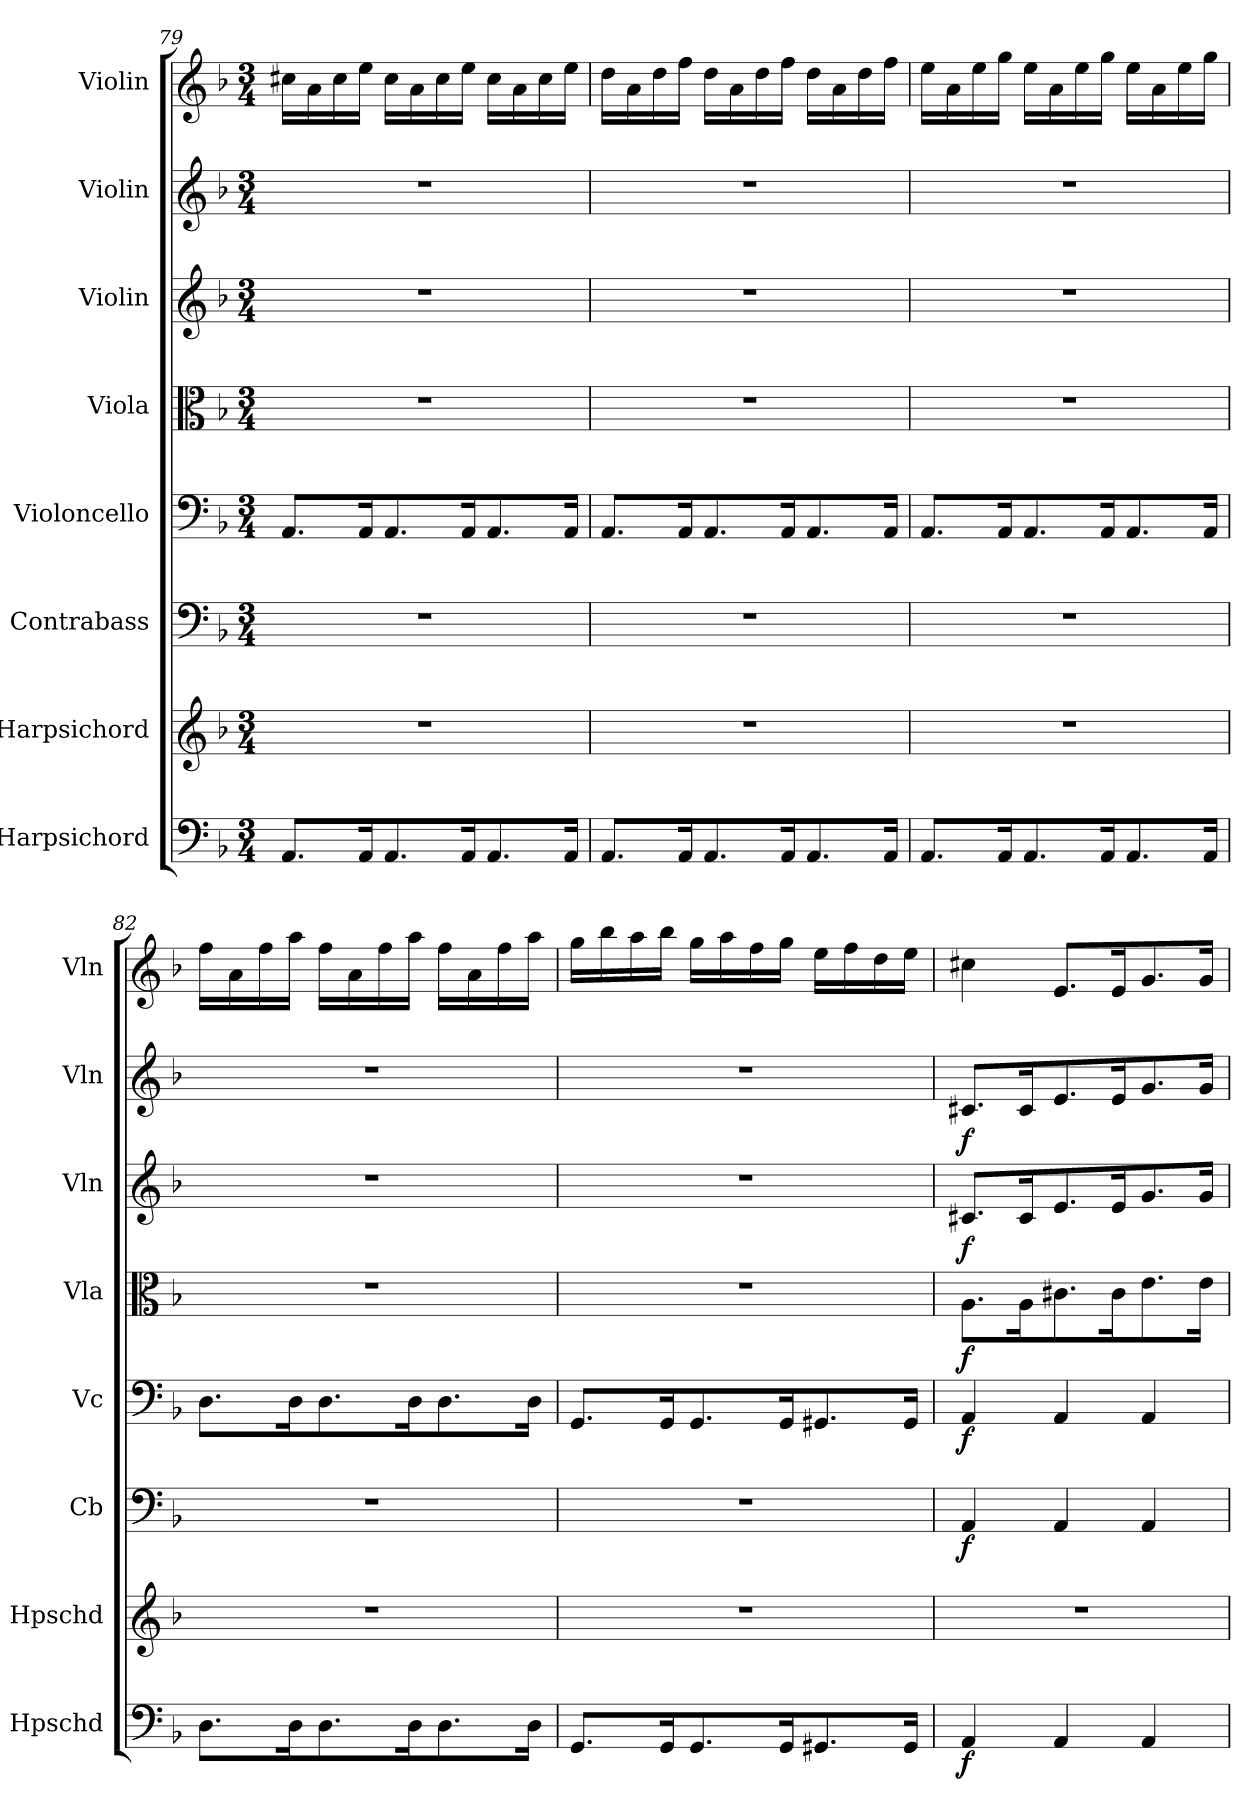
**kern	**dynam	**kern	**kern	**dynam	**kern	**dynam	**kern	**dynam	**kern	**dynam	**kern	**dynam	**kern
*part8	*part8	*part7	*part6	*part6	*part5	*part5	*part4	*part4	*part3	*part3	*part2	*part2	*part1
*staff8	*staff8	*staff7	*staff6	*staff6	*staff5	*staff5	*staff4	*staff4	*staff3	*staff3	*staff2	*staff2	*staff1
*I"Harpsichord	*	*I"Harpsichord	*I"Contrabass	*	*I"Violoncello	*	*I"Viola	*	*I"Violin	*	*I"Violin	*	*I"Violin
*I'Hpschd	*	*I'Hpschd	*I'Cb	*	*I'Vc	*	*I'Vla	*	*I'Vln	*	*I'Vln	*	*I'Vln
*clefF4	*	*clefG2	*clefF4	*	*clefF4	*	*clefC3	*	*clefG2	*	*clefG2	*	*clefG2
*k[b-]	*	*k[b-]	*k[b-]	*	*k[b-]	*	*k[b-]	*	*k[b-]	*	*k[b-]	*	*k[b-]
*M3/4	*	*M3/4	*M3/4	*	*M3/4	*	*M3/4	*	*M3/4	*	*M3/4	*	*M3/4
=79	=79	=79	=79	=79	=79	=79	=79	=79	=79	=79	=79	=79	=79
8.AA/L	.	2.r	2.r	.	8.AA/L	.	2.r	.	2.r	.	2.r	.	16cc#X\LL
.	.	.	.	.	.	.	.	.	.	.	.	.	16a\
.	.	.	.	.	.	.	.	.	.	.	.	.	16cc#\
16AA/K	.	.	.	.	16AA/K	.	.	.	.	.	.	.	16ee\JJ
8.AA/	.	.	.	.	8.AA/	.	.	.	.	.	.	.	16cc#\LL
.	.	.	.	.	.	.	.	.	.	.	.	.	16a\
.	.	.	.	.	.	.	.	.	.	.	.	.	16cc#\
16AA/K	.	.	.	.	16AA/K	.	.	.	.	.	.	.	16ee\JJ
8.AA/	.	.	.	.	8.AA/	.	.	.	.	.	.	.	16cc#\LL
.	.	.	.	.	.	.	.	.	.	.	.	.	16a\
.	.	.	.	.	.	.	.	.	.	.	.	.	16cc#\
16AA/Jk	.	.	.	.	16AA/Jk	.	.	.	.	.	.	.	16ee\JJ
=80	=80	=80	=80	=80	=80	=80	=80	=80	=80	=80	=80	=80	=80
8.AA/L	.	2.r	2.r	.	8.AA/L	.	2.r	.	2.r	.	2.r	.	16dd\LL
.	.	.	.	.	.	.	.	.	.	.	.	.	16a\
.	.	.	.	.	.	.	.	.	.	.	.	.	16dd\
16AA/K	.	.	.	.	16AA/K	.	.	.	.	.	.	.	16ff\JJ
8.AA/	.	.	.	.	8.AA/	.	.	.	.	.	.	.	16dd\LL
.	.	.	.	.	.	.	.	.	.	.	.	.	16a\
.	.	.	.	.	.	.	.	.	.	.	.	.	16dd\
16AA/K	.	.	.	.	16AA/K	.	.	.	.	.	.	.	16ff\JJ
8.AA/	.	.	.	.	8.AA/	.	.	.	.	.	.	.	16dd\LL
.	.	.	.	.	.	.	.	.	.	.	.	.	16a\
.	.	.	.	.	.	.	.	.	.	.	.	.	16dd\
16AA/Jk	.	.	.	.	16AA/Jk	.	.	.	.	.	.	.	16ff\JJ
=81	=81	=81	=81	=81	=81	=81	=81	=81	=81	=81	=81	=81	=81
8.AA/L	.	2.r	2.r	.	8.AA/L	.	2.r	.	2.r	.	2.r	.	16ee\LL
.	.	.	.	.	.	.	.	.	.	.	.	.	16a\
.	.	.	.	.	.	.	.	.	.	.	.	.	16ee\
16AA/K	.	.	.	.	16AA/K	.	.	.	.	.	.	.	16gg\JJ
8.AA/	.	.	.	.	8.AA/	.	.	.	.	.	.	.	16ee\LL
.	.	.	.	.	.	.	.	.	.	.	.	.	16a\
.	.	.	.	.	.	.	.	.	.	.	.	.	16ee\
16AA/K	.	.	.	.	16AA/K	.	.	.	.	.	.	.	16gg\JJ
8.AA/	.	.	.	.	8.AA/	.	.	.	.	.	.	.	16ee\LL
.	.	.	.	.	.	.	.	.	.	.	.	.	16a\
.	.	.	.	.	.	.	.	.	.	.	.	.	16ee\
16AA/Jk	.	.	.	.	16AA/Jk	.	.	.	.	.	.	.	16gg\JJ
=82	=82	=82	=82	=82	=82	=82	=82	=82	=82	=82	=82	=82	=82
8.D\L	.	2.r	2.r	.	8.D\L	.	2.r	.	2.r	.	2.r	.	16ff\LL
.	.	.	.	.	.	.	.	.	.	.	.	.	16a\
.	.	.	.	.	.	.	.	.	.	.	.	.	16ff\
16D\K	.	.	.	.	16D\K	.	.	.	.	.	.	.	16aa\JJ
8.D\	.	.	.	.	8.D\	.	.	.	.	.	.	.	16ff\LL
.	.	.	.	.	.	.	.	.	.	.	.	.	16a\
.	.	.	.	.	.	.	.	.	.	.	.	.	16ff\
16D\K	.	.	.	.	16D\K	.	.	.	.	.	.	.	16aa\JJ
8.D\	.	.	.	.	8.D\	.	.	.	.	.	.	.	16ff\LL
.	.	.	.	.	.	.	.	.	.	.	.	.	16a\
.	.	.	.	.	.	.	.	.	.	.	.	.	16ff\
16D\Jk	.	.	.	.	16D\Jk	.	.	.	.	.	.	.	16aa\JJ
=83	=83	=83	=83	=83	=83	=83	=83	=83	=83	=83	=83	=83	=83
8.GG/L	.	2.r	2.r	.	8.GG/L	.	2.r	.	2.r	.	2.r	.	16gg\LL
.	.	.	.	.	.	.	.	.	.	.	.	.	16bb-\
.	.	.	.	.	.	.	.	.	.	.	.	.	16aa\
16GG/K	.	.	.	.	16GG/K	.	.	.	.	.	.	.	16bb-\JJ
8.GG/	.	.	.	.	8.GG/	.	.	.	.	.	.	.	16gg\LL
.	.	.	.	.	.	.	.	.	.	.	.	.	16aa\
.	.	.	.	.	.	.	.	.	.	.	.	.	16ff\
16GG/K	.	.	.	.	16GG/K	.	.	.	.	.	.	.	16gg\JJ
8.GG#X/	.	.	.	.	8.GG#X/	.	.	.	.	.	.	.	16ee\LL
.	.	.	.	.	.	.	.	.	.	.	.	.	16ff\
.	.	.	.	.	.	.	.	.	.	.	.	.	16dd\
16GG#/Jk	.	.	.	.	16GG#/Jk	.	.	.	.	.	.	.	16ee\JJ
=84	=84	=84	=84	=84	=84	=84	=84	=84	=84	=84	=84	=84	=84
4AA/	f	2.r	4AA/	f	4AA/	f	8.A\L	f	8.c#X/L	f	8.c#X/L	f	4cc#X\
.	.	.	.	.	.	.	16A\K	.	16c#/K	.	16c#/K	.	.
4AA/	.	.	4AA/	.	4AA/	.	8.c#X\	.	8.e/	.	8.e/	.	8.e/L
.	.	.	.	.	.	.	16c#\K	.	16e/K	.	16e/K	.	16e/K
4AA/	.	.	4AA/	.	4AA/	.	8.e\	.	8.g/	.	8.g/	.	8.g/
.	.	.	.	.	.	.	16e\Jk	.	16g/Jk	.	16g/Jk	.	16g/Jk
=	=	=	=	=	=	=	=	=	=	=	=	=	=
*-	*-	*-	*-	*-	*-	*-	*-	*-	*-	*-	*-	*-	*-
